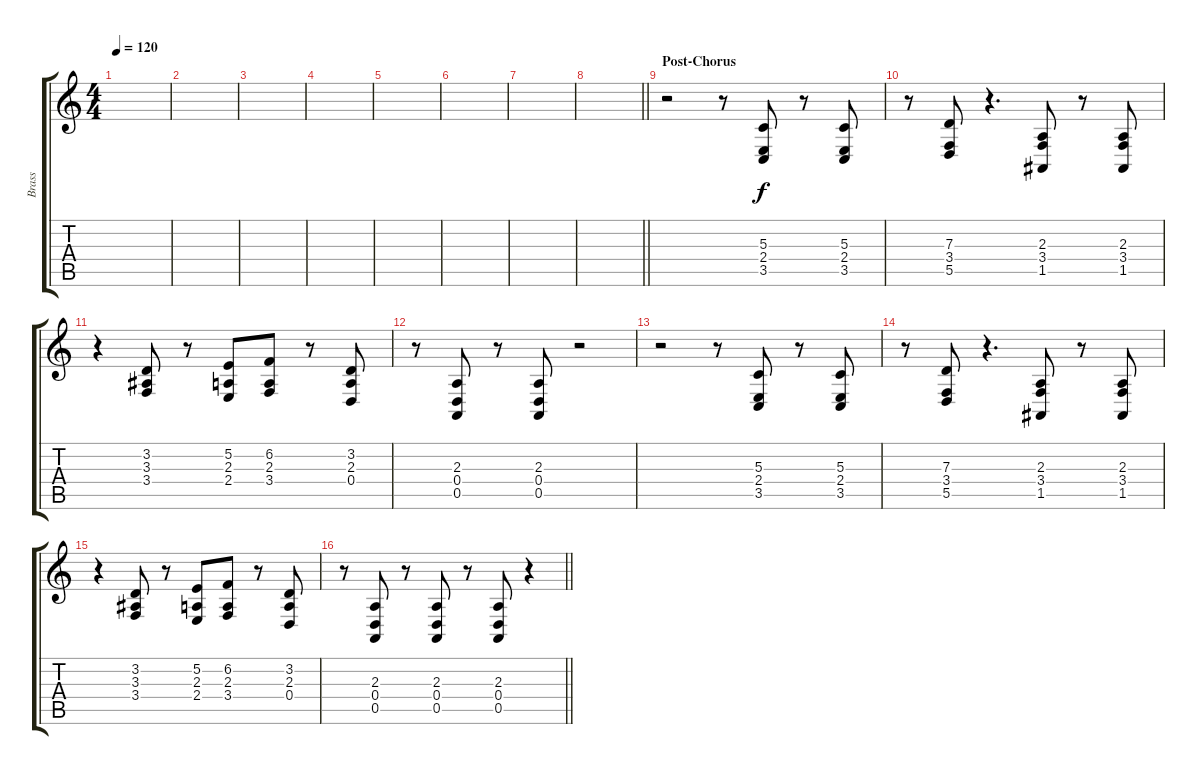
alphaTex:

\track ("Brass" "Brass") {instrument tuba}
\staff {score tabs}
\tuning (E4 B3 G3 D3 A2 E2) {hide}
\ts (4 4)
\tempo 120
\clef g2
\ks c
|
|
|
|
|
|
|
\barLineRight lightlight
|
\section ("" "Post-Chorus")
r.2 r.8 (5.3 2.4 3.5).8 r.8 (5.3 2.4 3.5).8 |
r.8 (7.3 3.4 5.5).8 r.4{d} (2.3 3.4 1.5).8 r.8 (2.3 3.4 1.5).8 |
r.4 (3.2 3.3 3.4).8 r.8 (5.2 2.3 2.4).8 (6.2 2.3 3.4).8 r.8 (3.2 2.3 0.4).8 |
r.8 (2.3 0.4 0.5).8 r.8 (2.3 0.4 0.5).8 r.2 |
r.2 r.8 (5.3 2.4 3.5).8 r.8 (5.3 2.4 3.5).8 |
r.8 (7.3 3.4 5.5).8 r.4{d} (2.3 3.4 1.5).8 r.8 (2.3 3.4 1.5).8 |
r.4 (3.2 3.3 3.4).8 r.8 (5.2 2.3 2.4).8 (6.2 2.3 3.4).8 r.8 (3.2 2.3 0.4).8 |
\barLineRight lightlight
r.8 (2.3 0.4 0.5).8 r.8 (2.3 0.4 0.5).8 r.8 (2.3 0.4 0.5).8 r.4
